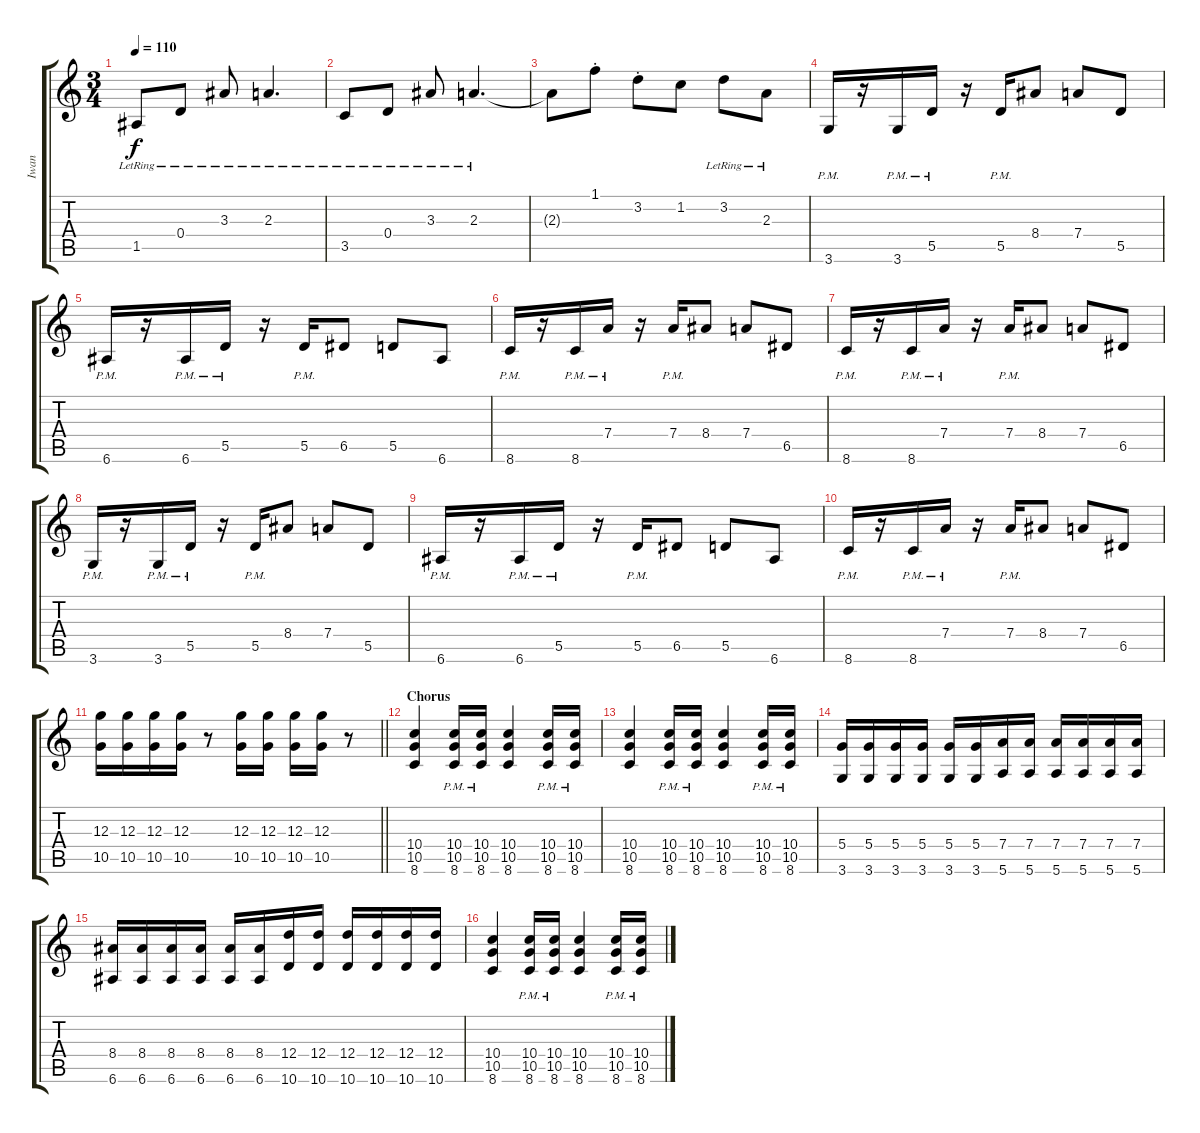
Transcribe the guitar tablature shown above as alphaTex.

\track ("Iwan" "Iwan") {instrument overdrivenguitar}
\staff {score tabs}
\tuning (E4 B3 G3 D3 A2 E2) {hide}
\ts (3 4)
\tempo 110
\clef g2
\ks c
1.5{lr}.8{dy f} 0.4{lr}.8 3.3{lr}.8 2.3{lr}.4{d} |
3.5{lr}.8 0.4{lr}.8 3.3{lr}.8 2.3{lr}.4{d} |
2.3{t}.8 1.1{st}.8 3.2{st}.8 1.2.8 3.2{lr}.8 2.3{lr}.8 |
3.6{pm}.16{volume 13 instrument overdrivenguitar} r.16 3.6{pm}.16 5.5{pm}.16 r.16 5.5{pm}.16 8.4.8 7.4.8 5.5.8 |
6.6{pm}.16 r.16 6.6{pm}.16 5.5{pm}.16 r.16 5.5{pm}.16 6.5.8 5.5.8 6.6.8 |
8.6{pm}.16 r.16 8.6{pm}.16 7.4{pm}.16 r.16 7.4{pm}.16 8.4.8 7.4.8 6.5.8 |
8.6{pm}.16 r.16 8.6{pm}.16 7.4{pm}.16 r.16 7.4{pm}.16 8.4.8 7.4.8 6.5.8 |
3.6{pm}.16{volume 13 instrument overdrivenguitar} r.16 3.6{pm}.16 5.5{pm}.16 r.16 5.5{pm}.16 8.4.8 7.4.8 5.5.8 |
6.6{pm}.16 r.16 6.6{pm}.16 5.5{pm}.16 r.16 5.5{pm}.16 6.5.8 5.5.8 6.6.8 |
8.6{pm}.16 r.16 8.6{pm}.16 7.4{pm}.16 r.16 7.4{pm}.16 8.4.8 7.4.8 6.5.8 |
\barLineRight lightlight
(12.3 10.5).16{instrument distortionguitar} (12.3 10.5).16 (12.3 10.5).16 (12.3 10.5).16 r.8 (12.3 10.5).16 (12.3 10.5).16 (12.3 10.5).16 (12.3 10.5).16 r.8 |
\section ("" "Chorus")
(10.4 10.5 8.6).4{volume 13 instrument overdrivenguitar} (10.4{pm} 10.5{pm} 8.6{pm}).16 (10.4{pm} 10.5{pm} 8.6{pm}).16 (10.4 10.5 8.6).4 (10.4{pm} 10.5{pm} 8.6{pm}).16 (10.4{pm} 10.5{pm} 8.6{pm}).16 |
(10.4 10.5 8.6).4 (10.4{pm} 10.5{pm} 8.6{pm}).16 (10.4{pm} 10.5{pm} 8.6{pm}).16 (10.4 10.5 8.6).4 (10.4{pm} 10.5{pm} 8.6{pm}).16 (10.4{pm} 10.5{pm} 8.6{pm}).16 |
(5.4 3.6).16 (5.4 3.6).16 (5.4 3.6).16 (5.4 3.6).16 (5.4 3.6).16 (5.4 3.6).16 (7.4 5.6).16 (7.4 5.6).16 (7.4 5.6).16 (7.4 5.6).16 (7.4 5.6).16 (7.4 5.6).16 |
(8.4 6.6).16 (8.4 6.6).16 (8.4 6.6).16 (8.4 6.6).16 (8.4 6.6).16 (8.4 6.6).16 (12.4 10.6).16 (12.4 10.6).16 (12.4 10.6).16 (12.4 10.6).16 (12.4 10.6).16 (12.4 10.6).16 |
(10.4 10.5 8.6).4 (10.4{pm} 10.5{pm} 8.6{pm}).16 (10.4{pm} 10.5{pm} 8.6{pm}).16 (10.4 10.5 8.6).4 (10.4{pm} 10.5{pm} 8.6{pm}).16 (10.4{pm} 10.5{pm} 8.6{pm}).16
